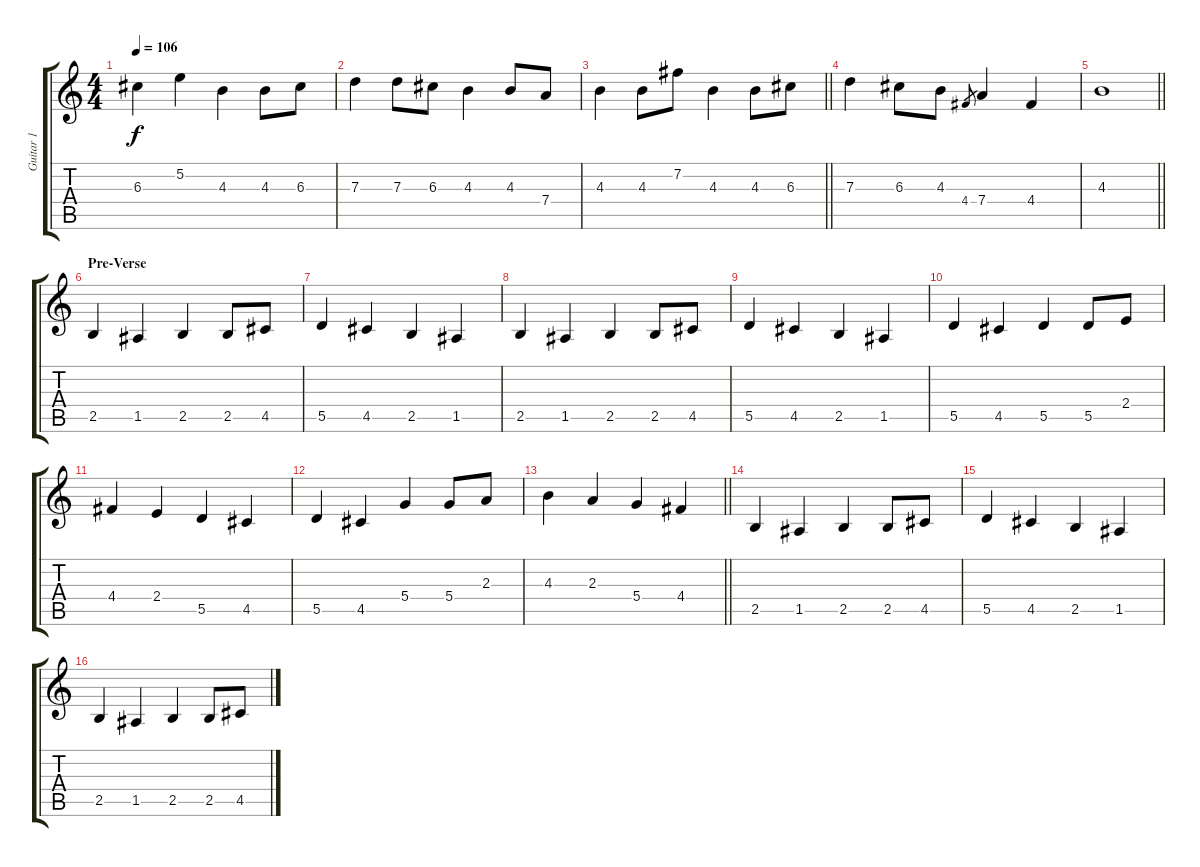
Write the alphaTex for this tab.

\track ("Guitar 1" "Guitar 1") {instrument distortionguitar}
\staff {score tabs}
\tuning (E4 B3 G3 D3 A2 E2) {hide}
\ts (4 4)
\tempo 106
\clef g2
\ks c
6.3.4{dy f} 5.2.4 4.3.4 4.3.8 6.3.8 |
7.3.4 7.3.8 6.3.8 4.3.4 4.3.8 7.4.8 |
\barLineRight lightlight
4.3.4 4.3.8 7.2.8 4.3.4 4.3.8 6.3.8 |
\section ("" "")
7.3.4 6.3.8 4.3.8 4.4.8{gr} 7.4.4 4.4.4 |
\barLineRight lightlight
4.3.1 |
\section ("" "Pre-Verse")
2.5.4 1.5.4 2.5.4 2.5.8 4.5.8 |
5.5.4 4.5.4 2.5.4 1.5.4 |
2.5.4 1.5.4 2.5.4 2.5.8 4.5.8 |
5.5.4 4.5.4 2.5.4 1.5.4 |
5.5.4 4.5.4 5.5.4 5.5.8 2.4.8 |
4.4.4 2.4.4 5.5.4 4.5.4 |
5.5.4 4.5.4 5.4.4 5.4.8 2.3.8 |
\barLineRight lightlight
4.3.4 2.3.4 5.4.4 4.4.4 |
\section ("" "")
2.5.4 1.5.4 2.5.4 2.5.8 4.5.8 |
5.5.4 4.5.4 2.5.4 1.5.4 |
2.5.4 1.5.4 2.5.4 2.5.8 4.5.8
